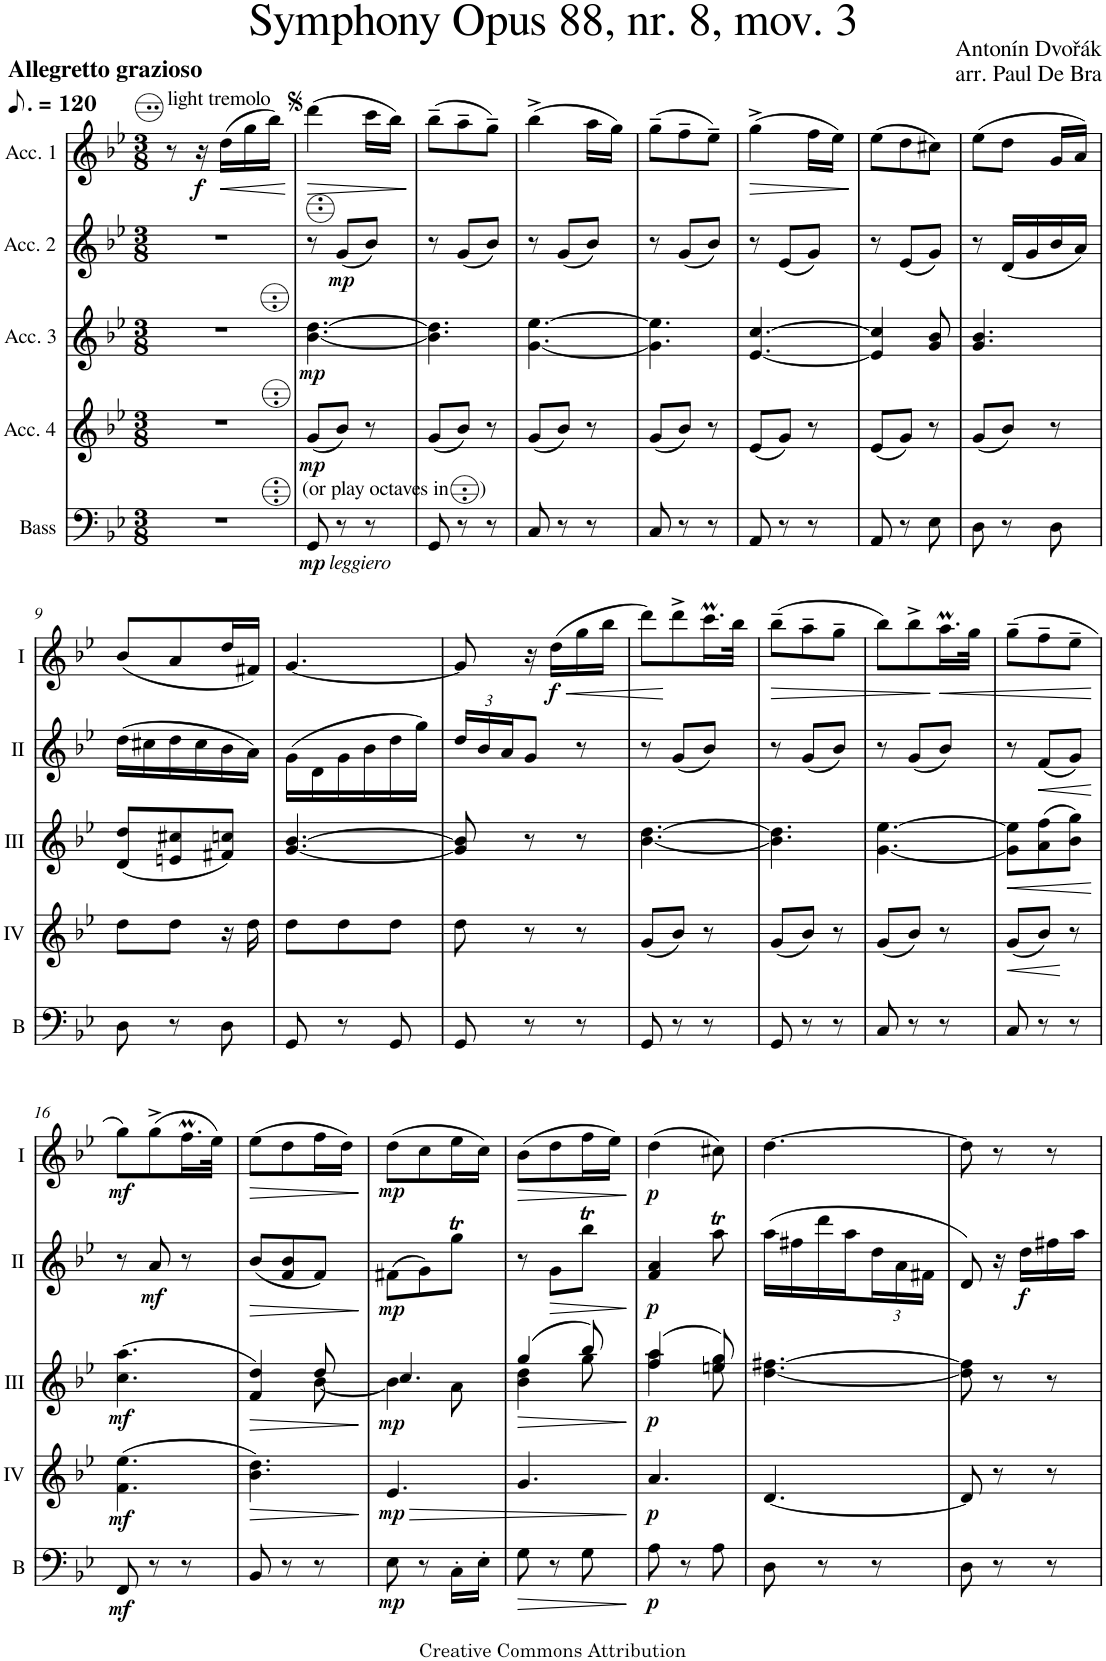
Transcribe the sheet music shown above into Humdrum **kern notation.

**kern	**dynam	**kern	**dynam	**kern	**dynam	**kern	**dynam	**kern	**dynam
*part5	*part5	*part4	*part4	*part3	*part3	*part2	*part2	*part1	*part1
*staff5	*staff5	*staff4	*staff4	*staff3	*staff3	*staff2	*staff2	*staff1	*staff1
*I"Bass	*	*I"Acc. 4	*	*I"Acc. 3	*	*I"Acc. 2	*	*I"Acc. 1	*
*I'B	*	*	*	*	*	*	*	*	*
*clefF4	*	*clefG2	*	*clefG2	*	*clefG2	*	*clefG2	*
*Trd7c12	*	*Trd7c12	*	*Trd7c12	*	*	*	*	*
*k[b-e-]	*	*k[b-e-]	*	*k[b-e-]	*	*k[b-e-]	*	*k[b-e-]	*
*M3/8	*	*M3/8	*	*M3/8	*	*M3/8	*	*M3/8	*
*MM90	*	*MM90	*	*MM90	*	*MM90	*	*MM90	*
=1	=1	=1	=1	=1	=1	=1	=1	=1	=1
!	!	!	!	!	!	!	!	!LO:TX:a:B:t=Allegretto grazioso	!
4.r	.	4.r	.	4.r	.	4.r	.	8r	.
!	!	!	!	!	!	!	!	!	!LO:DY:b
.	.	.	.	.	.	.	.	16r	f
!	!	!	!	!	!	!	!	!LO:TX:a:t=light tremolo	!
!	!	!	!	!	!	!	!	!	!LO:HP:b
.	.	.	.	.	.	.	.	(16dd\LL	<
.	.	.	.	.	.	.	.	16gg\	.
.	.	.	.	.	.	.	.	16bb-\JJ)	.
.	.	.	.	.	.	.	.	.	[
=2	=2	=2	=2	=2	=2	=2	=2	=2	=2
!LO:TX:b:i:t=leggiero	!	!	!	!	!	!	!	!	!
!LO:TX:a:t=(or play octaves in      )	!	!	!	!	!	!	!	!	!
!	!LO:DY:b	!	!LO:DY:b	!	!LO:DY:b	!	!	!	!LO:HP:b
8GG/	mp	(8g/L	mp	[4.b-\ [4.dd\	mp	8r	.	(4ddd\	>
!	!	!	!	!	!	!	!LO:DY:b	!	!
8r	.	8b-/J)	.	.	.	(8g/L	mp	.	.
8r	.	8r	.	.	.	8b-/J)	.	16ccc\LL	.
.	.	.	.	.	.	.	.	16bb-\JJ)	.
.	.	.	.	.	.	.	.	.	]
=3	=3	=3	=3	=3	=3	=3	=3	=3	=3
8GG/	.	(8g/L	.	4.b-\] 4.dd\]	.	8r	.	(8bb-~\L	.
8r	.	8b-/J)	.	.	.	(8g/L	.	8aa~\	.
8r	.	8r	.	.	.	8b-/J)	.	8gg~\J)	.
=4	=4	=4	=4	=4	=4	=4	=4	=4	=4
8C/	.	(8g/L	.	[4.g\ [4.ee-\	.	8r	.	(4bb-^\	.
8r	.	8b-/J)	.	.	.	(8g/L	.	.	.
8r	.	8r	.	.	.	8b-/J)	.	16aa\LL	.
.	.	.	.	.	.	.	.	16gg\JJ)	.
=5	=5	=5	=5	=5	=5	=5	=5	=5	=5
8C/	.	(8g/L	.	4.g\] 4.ee-\]	.	8r	.	(8gg~\L	.
8r	.	8b-/J)	.	.	.	(8g/L	.	8ff~\	.
8r	.	8r	.	.	.	8b-/J)	.	8ee-~\J)	.
=6	=6	=6	=6	=6	=6	=6	=6	=6	=6
!	!	!	!	!	!	!	!	!	!LO:HP:b
8AA/	.	(8e-/L	.	[4.e-/ [4.cc/	.	8r	.	(4gg^\	>
8r	.	8g/J)	.	.	.	(8e-/L	.	.	.
8r	.	8r	.	.	.	8g/J)	.	16ff\LL	.
.	.	.	.	.	.	.	.	16ee-\JJ)	.
.	.	.	.	.	.	.	.	.	]
=7	=7	=7	=7	=7	=7	=7	=7	=7	=7
8AA/	.	(8e-/L	.	4e-/] 4cc/]	.	8r	.	(8ee-\L	.
8r	.	8g/J)	.	.	.	(8e-/L	.	8dd\	.
8E-\	.	8r	.	8g/ 8b-/	.	8g/J)	.	8cc#X\J)	.
=8	=8	=8	=8	=8	=8	=8	=8	=8	=8
8D\	.	(8g/L	.	4.g/ 4.b-/	.	8r	.	(8ee-\L	.
8r	.	8b-/J)	.	.	.	(16d/LL	.	8dd\J	.
.	.	.	.	.	.	16g/	.	.	.
8D\	.	8r	.	.	.	16b-/	.	16g/LL	.
.	.	.	.	.	.	16a/JJ)	.	16a/JJ)	.
!!LO:LB:g=z
=9	=9	=9	=9	=9	=9	=9	=9	=9	=9
8D\	.	8dd\L	.	(8d/ 8dd/L	.	(16dd\LL	.	(8b-/L	.
.	.	.	.	.	.	16cc#X\	.	.	.
8r	.	8dd\J	.	8en/ 8cc#X/	.	16dd\	.	8a/	.
.	.	.	.	.	.	16cc#\	.	.	.
8D\	.	16r	.	8f#X/ 8ccn/J)	.	16b-\	.	16dd/L	.
.	.	16dd\	.	.	.	16a\JJ)	.	16f#X/JJ)	.
=10	=10	=10	=10	=10	=10	=10	=10	=10	=10
8GG/	.	8dd\L	.	[4.g/ [4.b-/	.	(16g\LL	.	[4.g/	.
.	.	.	.	.	.	16d\	.	.	.
8r	.	8dd\	.	.	.	16g\	.	.	.
.	.	.	.	.	.	16b-\	.	.	.
8GG/	.	8dd\J	.	.	.	16dd\	.	.	.
.	.	.	.	.	.	16gg\JJ)	.	.	.
=11	=11	=11	=11	=11	=11	=11	=11	=11	=11
*	*	*	*	*	*	*Xbrackettup	*	*	*
8GG/	.	8dd\	.	8g/] 8b-/]	.	24dd/LL	.	8g/]	.
.	.	.	.	.	.	24b-/	.	.	.
.	.	.	.	.	.	24a/J	.	.	.
8r	.	8r	.	8r	.	8g/J	.	16r	.
!	!	!	!	!	!	!	!	!	!LO:HP:b
!	!	!	!	!	!	!	!	!	!LO:DY:n=1:b
.	.	.	.	.	.	.	.	(16dd\LL	< f
8r	.	8r	.	8r	.	8r	.	16gg\	.
.	.	.	.	.	.	.	.	16bb-\JJ	.
=12	=12	=12	=12	=12	=12	=12	=12	=12	=12
8GG/	.	(8g/L	.	[4.b-\ [4.dd\	.	8r	.	8ddd\L)	.
8r	.	8b-/J)	.	.	.	(8g/L	.	8ddd^\	[
8r	.	8r	.	.	.	8b-/J)	.	16.cccM\L	.
.	.	.	.	.	.	.	.	32bb-\JJk	.
=13	=13	=13	=13	=13	=13	=13	=13	=13	=13
!	!	!	!	!	!	!	!	!	!LO:HP:b
8GG/	.	(8g/L	.	4.b-\] 4.dd\]	.	8r	.	(8bb-~\L	>
8r	.	8b-/J)	.	.	.	(8g/L	.	8aa~\	.
8r	.	8r	.	.	.	8b-/J)	.	8gg~\J	.
=14	=14	=14	=14	=14	=14	=14	=14	=14	=14
8C/	.	(8g/L	.	[4.g\ [4.ee-\	.	8r	.	8bb-\L)	.
8r	.	8b-/J)	.	.	.	(8g/L	.	8bb-^\	.
!	!	!	!	!	!	!	!	!	!LO:HP:n=1:b
8r	.	8r	.	.	.	8b-/J)	.	16.aam\L	] <
.	.	.	.	.	.	.	.	32gg\JJk	.
=15	=15	=15	=15	=15	=15	=15	=15	=15	=15
!	!	!	!LO:HP:b	!	!LO:HP:b	!	!	!	!
8C/	.	(8g/L	<	8g\] 8ee-\]L	<	8r	.	(8gg~\L	.
!	!	!	!	!	!	!	!LO:HP:b	!	!
8r	.	8b-/J)	.	(8a\ 8ff\	.	(8f/L	<	8ff~\	.
8r	.	8r	[	8b-\ 8gg\J)	.	8g/J)	.	8ee-~\J	.
.	.	.	.	.	[	.	[	.	[
!!LO:LB:g=z
=16	=16	=16	=16	=16	=16	=16	=16	=16	=16
!	!LO:DY:b	!	!LO:DY:b	!	!LO:DY:b	!	!	!	!LO:DY:b
8FF/	mf	(4.f\ 4.ee-\	mf	(4.cc\ 4.aa\	mf	8r	.	8gg\L)	mf
!	!	!	!	!	!	!	!LO:DY:b	!	!
8r	.	.	.	.	.	8a/	mf	(8gg^\	.
8r	.	.	.	.	.	8r	.	16.ffM\L	.
.	.	.	.	.	.	.	.	32ee-\JJk)	.
=17	=17	=17	=17	=17	=17	=17	=17	=17	=17
!	!	!	!LO:HP:b	!	!LO:HP:b	!	!LO:HP:b	!	!LO:HP:b
*	*	*	*	*^	*	*	*	*	*
8BB-/	.	4.b-\ 4.dd\)	>	4f/ 4dd/)	4ryy	>	(8b-/L	>	(8ee-\L	>
8r	.	.	.	.	.	.	8f/ 8b-/	.	8dd\	.
8r	.	.	.	8dd/	[8b-\	.	8f/J)	.	16ff\L	.
.	.	.	.	.	.	.	.	.	16dd\JJ)	.
*	*	*	*	*v	*v	*	*	*	*	*
.	.	.	]	.	]	.	]	.	]
=18	=18	=18	=18	=18	=18	=18	=18	=18	=18
!	!LO:DY:b	!	!LO:HP:b	!	!	!	!	!	!
*	*	*	*	*^	*	*	*	*	*
!	!	!	!LO:DY:n=1:b	!	!	!LO:DY:b	!	!LO:DY:b	!	!LO:DY:b
8E-\	mp	4.e-/	> mp	4.cc/	4b-\]	mp	(8f#X\L	mp	(8dd\L	mp
8r	.	.	.	.	.	.	8g\)	.	8cc\	.
16C'\LL	.	.	.	.	8a\	.	8ggT\J	.	16ee-\L	.
16E-'\JJ	.	.	.	.	.	.	.	.	16cc\JJ)	.
=19	=19	=19	=19	=19	=19	=19	=19	=19	=19	=19
!	!LO:HP:b	!	!	!	!	!LO:HP:b	!	!	!	!LO:HP:b
8G\	>	4.g/	.	(4gg/	4b-\ 4dd\	>	8r	.	(8b-\L	>
!	!	!	!	!	!	!	!	!LO:HP:b	!	!
8r	.	.	.	.	.	.	8g\L	>	8dd\	.
8G\	.	.	.	8bb-/)	8gg\	.	8bb-T\J	.	16ff\L	.
.	.	.	.	.	.	.	.	.	16ee-\JJ)	.
*	*	*	*	*v	*v	*	*	*	*	*
.	]	.	]	.	]	.	]	.	]
=20	=20	=20	=20	=20	=20	=20	=20	=20	=20
*	*	*	*	*^	*	*	*	*	*
!	!LO:DY:b	!	!LO:DY:b	!	!	!LO:DY:b	!	!LO:DY:b	!	!LO:DY:b
8A\	p	4.a/	p	(4ff/ 4aa/	4ff\ 4aa\	p	4f/ 4a/	p	(4dd\	p
8r	.	.	.	.	.	.	.	.	.	.
8A\	.	.	.	8een/ 8gg/)	8ee\ 8gg\	.	8aat\	.	8cc#X\)	.
*	*	*	*	*v	*v	*	*	*	*	*
=21	=21	=21	=21	=21	=21	=21	=21	=21	=21
8D\	.	[4.d/	.	[4.dd\ [4.ff#X\	.	(16aa\LL	.	[4.dd\	.
.	.	.	.	.	.	16ff#X\	.	.	.
8r	.	.	.	.	.	16ddd\	.	.	.
.	.	.	.	.	.	16aa\	.	.	.
8r	.	.	.	.	.	24dd\	.	.	.
.	.	.	.	.	.	24a\	.	.	.
.	.	.	.	.	.	24f#X\JJ	.	.	.
=22	=22	=22	=22	=22	=22	=22	=22	=22	=22
8D\	.	8d/]	.	8dd\] 8ff#\]	.	8d/)	.	8dd\]	.
8r	.	8r	.	8r	.	16r	.	8r	.
!	!	!	!	!	!	!	!LO:DY:b	!	!
.	.	.	.	.	.	16dd\LL	f	.	.
8r	.	8r	.	8r	.	16ff#X\	.	8r	.
.	.	.	.	.	.	16aa\JJ	.	.	.
=	=	=	=	=	=	=	=	=	=
*-	*-	*-	*-	*-	*-	*-	*-	*-	*-
